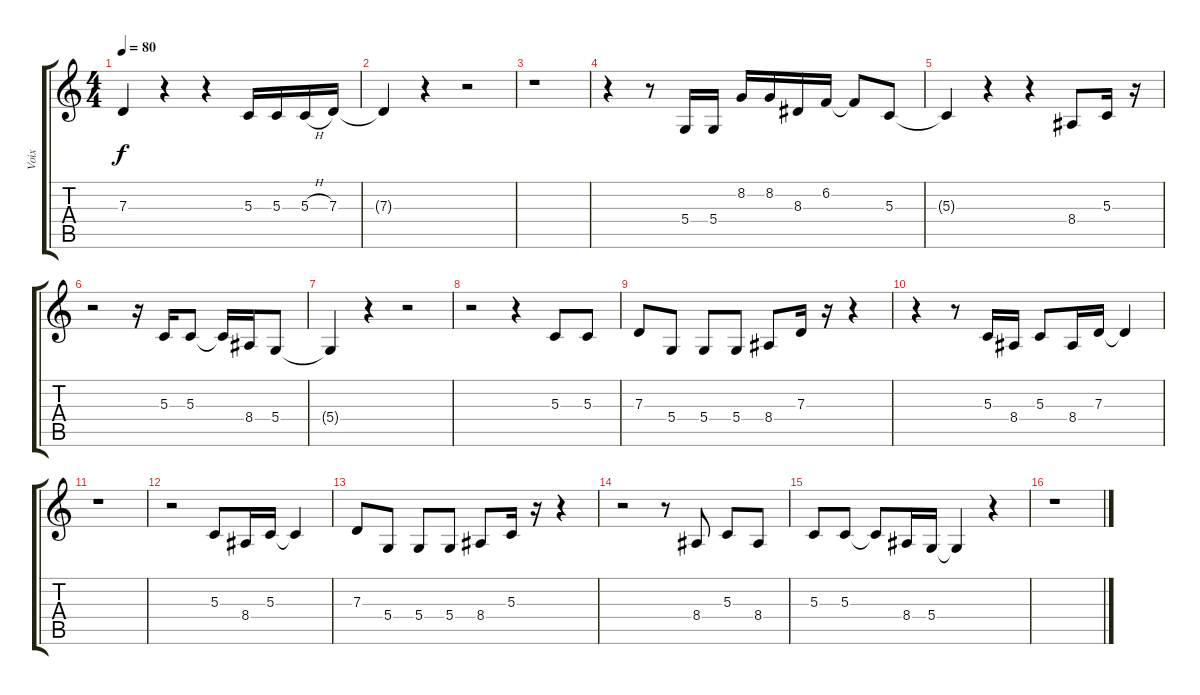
\track ("Voix" "Voix") {instrument accordion}
\staff {score tabs}
\tuning (E4 B3 G3 D3 A2 E2) {hide}
\ts (4 4)
\tempo 80
\clef g2
\ks c
7.3{t}.4{dy f} r.4 r.4 5.3.16 5.3.16 5.3{h}.16 7.3.16 |
7.3{t}.4 r.4 r.2 |
r.1 |
r.4 r.8 5.4.16 5.4.16 8.2.16 8.2.16 8.3.16 6.2.16 6.2{t}.8 5.3.8 |
5.3{t}.4 r.4 r.4 8.4.8 5.3.16 r.16 |
r.2 r.16 5.3.16 5.3.8 5.3{t}.16 8.4.16 5.4.8 |
5.4{t}.4 r.4 r.2 |
r.2 r.4 5.3.8 5.3.8 |
7.3.8 5.4.8 5.4.8 5.4.8 8.4.8 7.3.16 r.16 r.4 |
r.4 r.8 5.3.16 8.4.16 5.3.8 8.4.16 7.3.16 7.3{t}.4 |
r.1 |
r.2 5.3.8 8.4.16 5.3.16 5.3{t}.4 |
7.3.8 5.4.8 5.4.8 5.4.8 8.4.8 5.3.16 r.16 r.4 |
r.2 r.8 8.4.8 5.3.8 8.4.8 |
5.3.8 5.3.8 5.3{t}.8 8.4.16 5.4.16 5.4{t}.4 r.4 |
r.1
